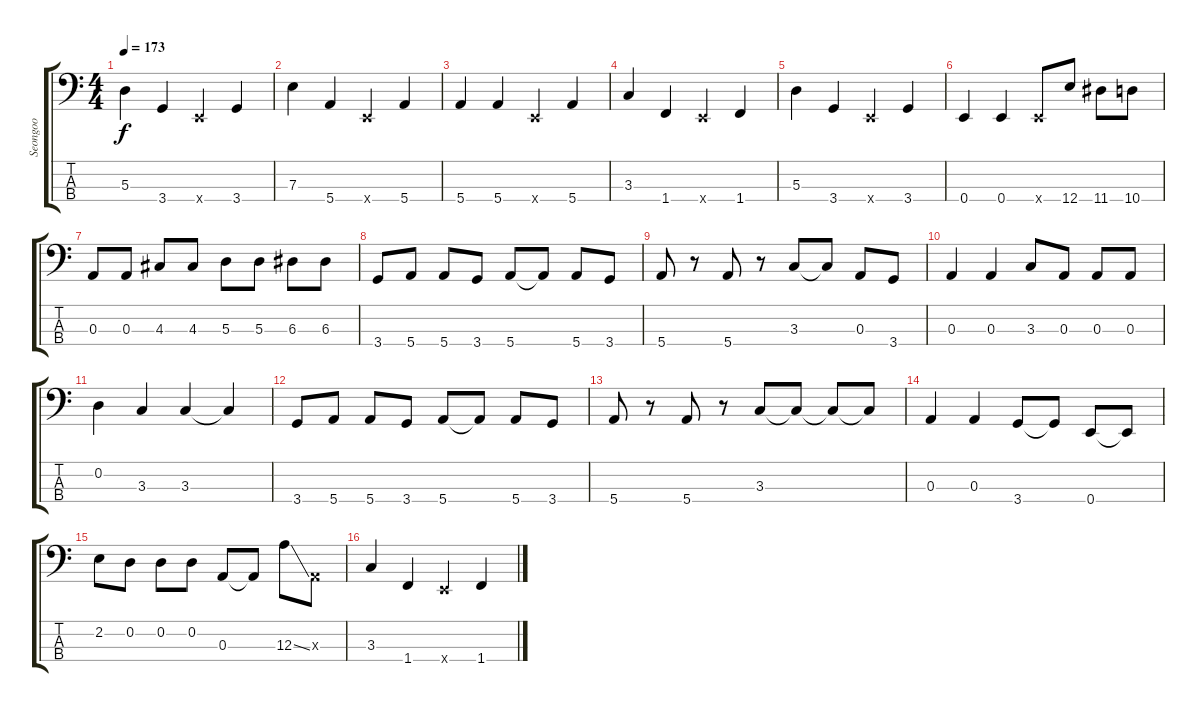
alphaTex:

\track ("Seongoo" "Seongoo") {instrument electricbassfinger}
\staff {score tabs}
\tuning (G2 D2 A1 E1) {hide}
\ts (4 4)
\tempo 173
\clef f4
\ks c
5.3.4{dy f} 3.4.4 0.4{x}.4 3.4.4 |
7.3.4 5.4.4 0.4{x}.4 5.4.4 |
5.4.4 5.4.4 0.4{x}.4 5.4.4 |
3.3.4 1.4.4 0.4{x}.4 1.4.4 |
5.3.4 3.4.4 0.4{x}.4 3.4.4 |
0.4.4 0.4.4 0.4{x}.8 12.4.8 11.4.8 10.4.8 |
0.3.8 0.3.8 4.3.8 4.3.8 5.3.8 5.3.8 6.3.8 6.3.8 |
3.4.8 5.4.8 5.4.8 3.4.8 5.4.8 5.4{t}.8 5.4.8 3.4.8 |
5.4.8 r.8 5.4.8 r.8 3.3.8 3.3{t}.8 0.3.8 3.4.8 |
0.3.4 0.3.4 3.3.8 0.3.8 0.3.8 0.3.8 |
0.2.4 3.3.4 3.3.4 3.3{t}.4 |
3.4.8 5.4.8 5.4.8 3.4.8 5.4.8 5.4{t}.8 5.4.8 3.4.8 |
5.4.8 r.8 5.4.8 r.8 3.3.8 3.3{t}.8 3.3{t}.8 3.3{t}.8 |
0.3.4 0.3.4 3.4.8 3.4{t}.8 0.4.8 0.4{t}.8 |
2.2.8 0.2.8 0.2.8 0.2.8 0.3.8 0.3{t}.8 12.3{ss}.8 0.3{x}.8 |
3.3.4 1.4.4 0.4{x}.4 1.4.4
